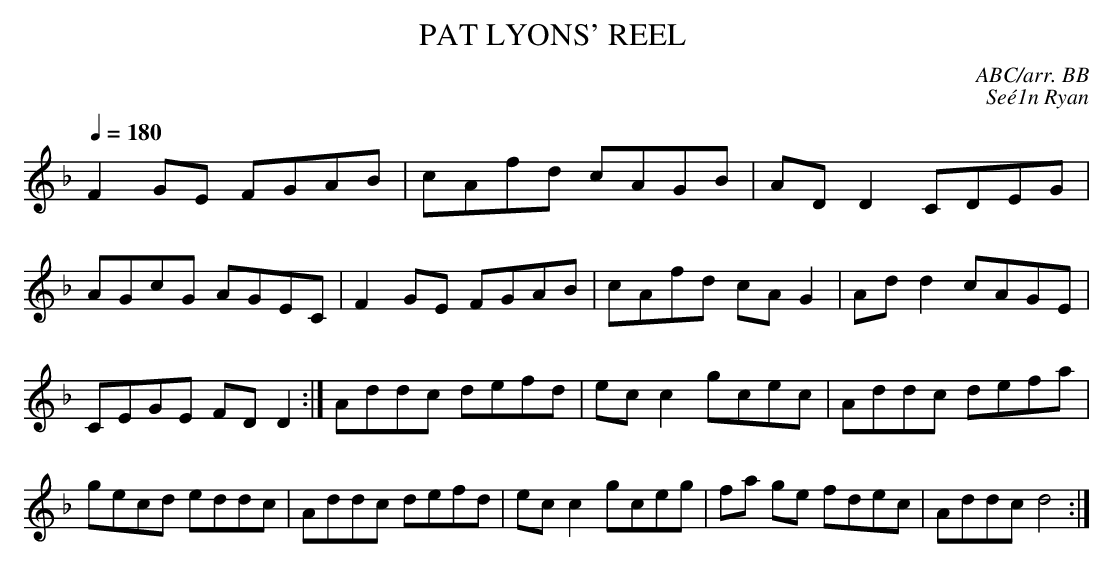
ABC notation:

X:1
T:PAT LYONS' REEL \
C:ABC/arr. BB\
C:Se\'e1n Ryan\
Q:1/4=180\
L:1/8\
M:C\
K:Dm\
F2 GE FGAB|cAfd cAGB|ADD2	CDEG|AGcG AGEC|\
F2 GE FGAB|cAfd cAG2|Add2	cAGE|CEGE FDD2:|\
Addc defd|ecc2 gcec|Addc defa|gecd eddc|\
Addc defd|ecc2 gceg|fa ge fdec|Addc d4:|\
\
\
